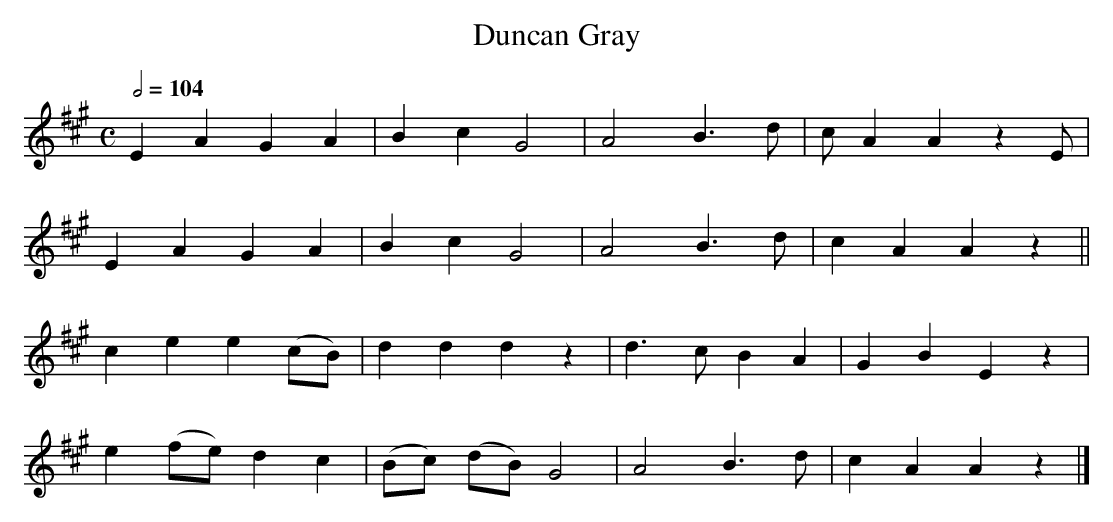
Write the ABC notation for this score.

X:1
T:Duncan Gray
M:C
L:1/8
Q:1/2=104
K:A
E2 A2  G2 A2 | B2  c2   G4   |A4   B3 d|c A2 A2 z2 E |
E2 A2  G2 A2 | B2  c2   G4   |A4   B3 d|c2 A2 A2  z2||
c2 e2  e2(cB)| d2  d2   d2 z2|d3 c B2A2|G2 B2 E2  z2 |
e2(fe) d2 c2 |(Bc) (dB) G4   |A4   B3 d|c2 A2 A2  z2|]
